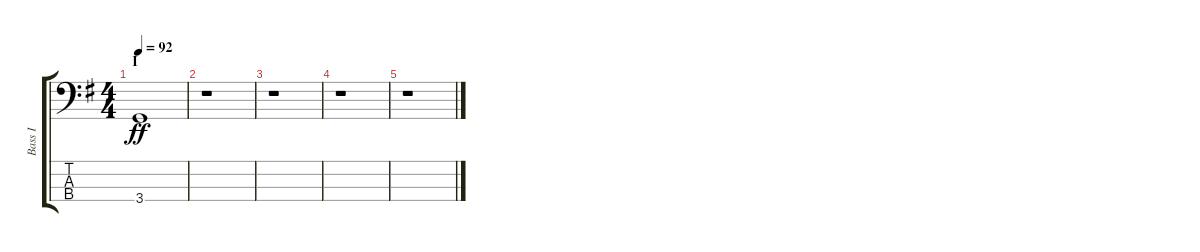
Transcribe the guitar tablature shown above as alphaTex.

\track ("Bass I" "Bass I") {instrument electricbasspick}
\staff {score tabs}
\tuning (G2 D2 A1 E1) {hide}
\ts (4 4)
\section ("" "I")
\tempo 92
\clef f4
\ks g
3.4.1{dy ff} |
r.1 |
r.1 |
r.1 |
r.1
